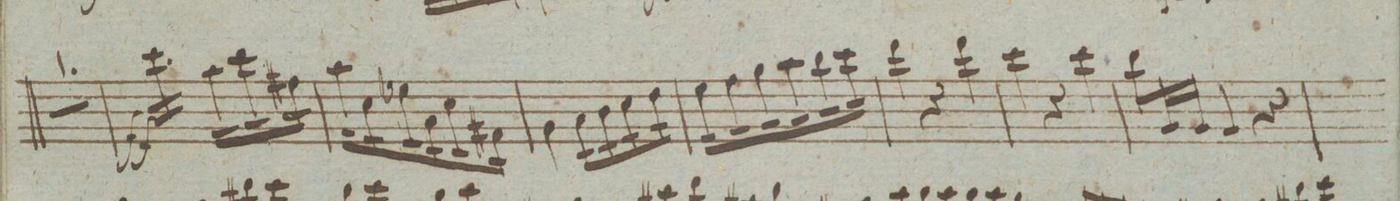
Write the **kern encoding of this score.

**kern	**dynam
*I"Violino Imo	*
*clefG2	*
*k[]	*
*M3/4	*
2.r	.
=68	=68
*tremolo	*
16ccc\LL	ff
16ccc\	.
16ccc\	.
16ccc\	.
16ccc\	.
16ccc\JJ	.
16aa\LL	.
16aa\	.
16ccc\	.
16ccc\	.
16ff#X\	.
16ff#\JJ	.
=69	=69
16aa\LL	.
16aa\	.
16cc\	.
16cc\	.
16ee-X\	.
16ee-\	.
16a\	.
16a\	.
16cc\	.
16cc\	.
16f#X\	.
16f#\JJ	.
*Xtremolo	*
=70	=70
4g\	.
*tremolo	*
16a\LL	.
16a\	.
16b\	.
16b\	.
16cc\	.
16cc\	.
16dd\	.
16dd\JJ	.
=71	=71
16ee\LL	.
16ee\	.
16ff\	.
16ff\	.
16gg\	.
16gg\	.
16aa\	.
16aa\	.
16bb\	.
16bb\	.
16ccc\	.
16ccc\JJ	.
*Xtremolo	*
=72	=72
4ddd\	.
4r	.
4ddd\	.
=73	=73
4ccc\	.
4r	.
4ccc\	.
=74	=74
8bb\L	.
16g/L	.
16g/JJ	.
4g/	.
4r	.
=75	=75
*-	*-
